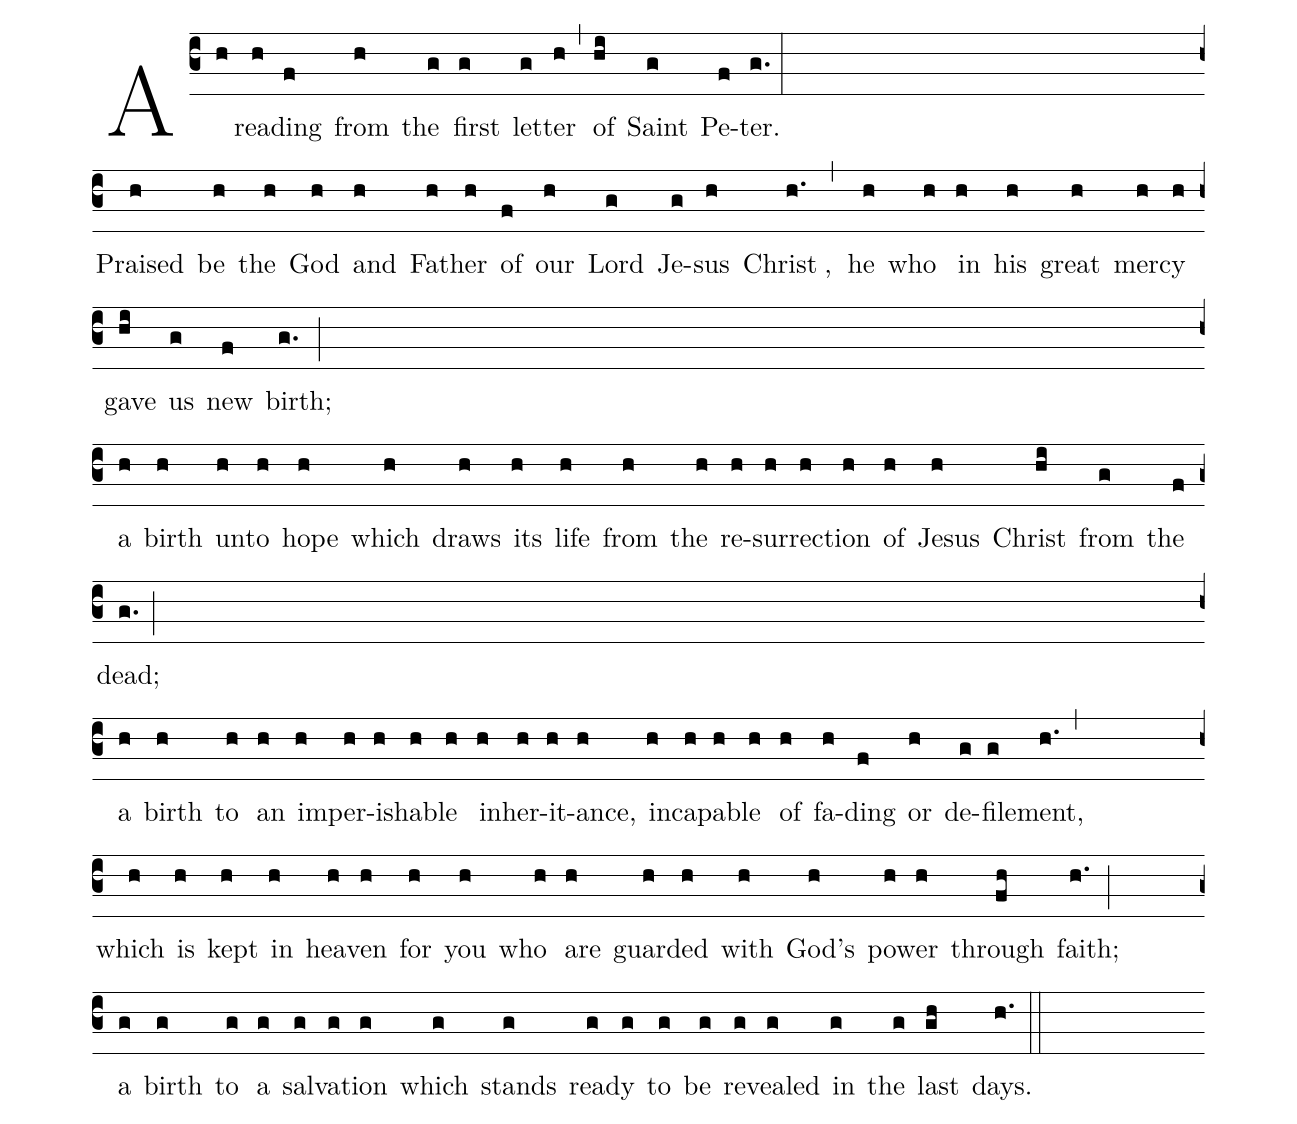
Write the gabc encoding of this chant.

%%
(c3)
A(h) rea(h)ding(f) from(h) the(g) first(g) let(g)ter(h) (,)
of(hi) Saint(g) Pe(f)ter.(g.) (:Z)

Praised(h) be(h) the(h) God(h) and(h) Fa(h)ther(h) of(f) our(h) Lord(g) Je(g)sus(h) Christ(h.), (,)
he(h) who(h) in(h) his(h) great(h) mer(h)cy(h) gave(hi) us(g) new(f) birth;(g.) (;Z)
a(h) birth(h) un(h)to(h) hope(h) which(h) draws(h) its(h) life(h) from(h) the(h) re(h)sur(h)rec(h)tion(h) of(h) Jesus(h) Christ(hi) from(g) the(f) dead;(g.) (;Z)
a(h) birth(h) to(h) an(h) im(h)per(h)ish(h)a(h)ble(h) in(h)her(h)it(h)ance,(h) in(h)cap(h)a(h)ble(h) of(h) fa(h)ding(f) or(h) de(g)file(g)ment,(h.) (,Z)
which(h) is(h) kept(h) in(h) hea(h)ven(h) for(h) you(h) who(h) are(h) guard(h)ed(h) with(h) God’s(h) pow(h)er(h) through(fh) faith;(h.) (;Z)
a(g) birth(g) to(g) a(g) sal(g)va(g)tion(g) which(g) stands(g) rea(g)dy(g) to(g) be(g) re(g)vealed(g) in(g) the(g) last(gh) days.(h.) (::)
